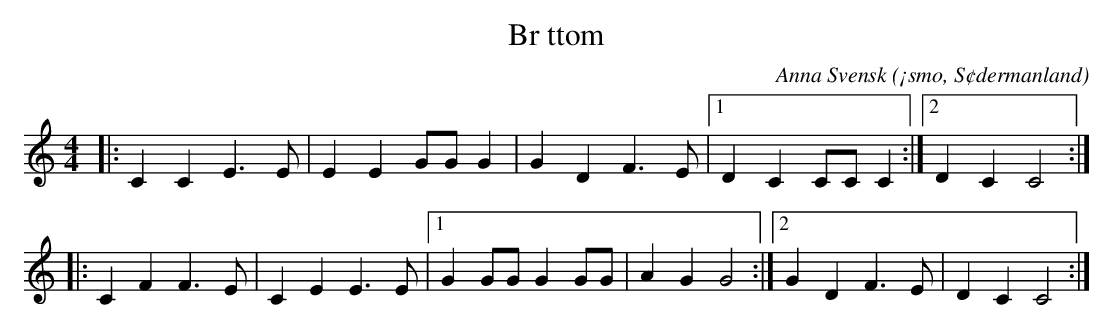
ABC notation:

X:1
T:Br ttom
C:Anna Svensk
O:¡smo, S¢dermanland
M:4/4
L:1/8
Q: 170
K:C
|: C2C2 E3E | E2E2 GGG2 | G2D2 F3E  |1 D2C2 CCC2 :|2 D2C2 C4 :|
|: C2F2 F3E | C2E2 E3E  |1 G2GG G2GG | A2G2 G4    :|2 G2D2 F3E | D2C2 C4 :|
